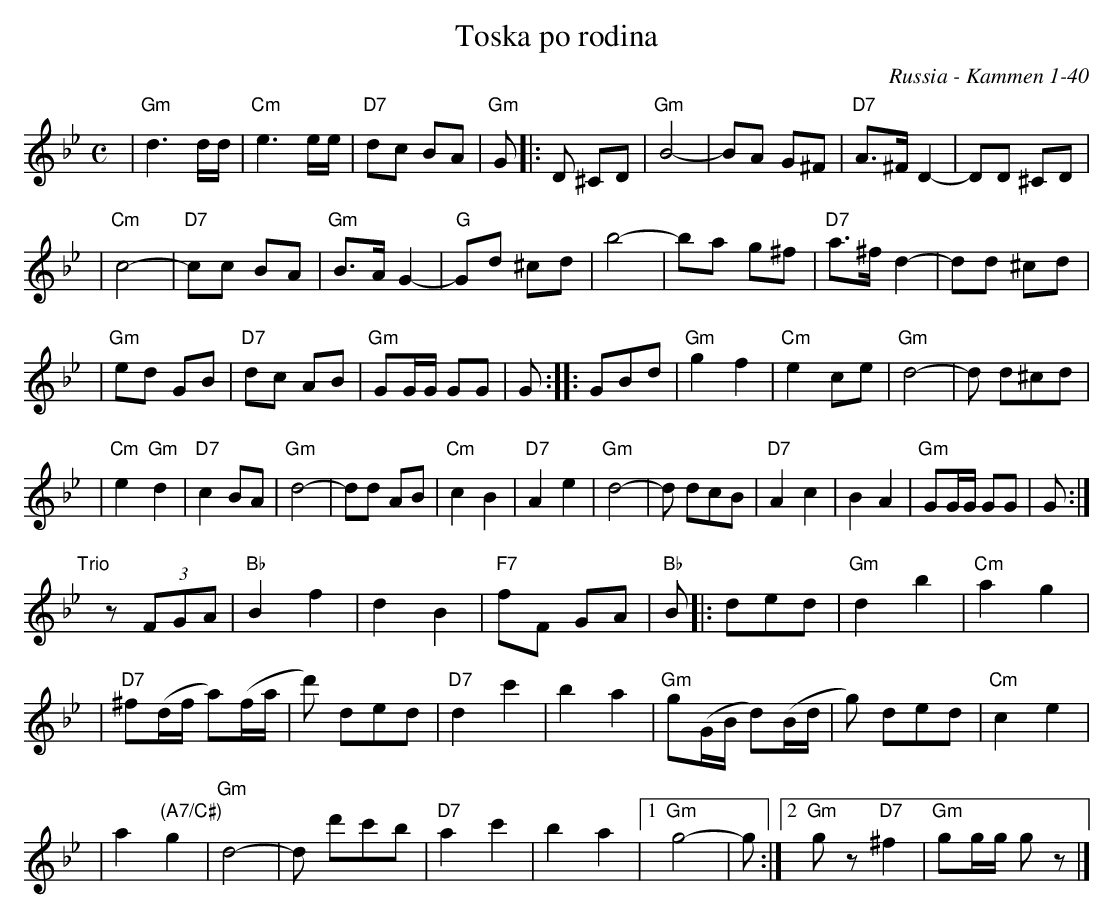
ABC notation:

X:1
T: Toska po rodina
O: Russia - Kammen 1-40
M: C
L: 1/8
K: Gm
| "Gm"d3 d/d/ | "Cm"e3 e/e/ | "D7"dc BA | "Gm"G |: D ^CD \
| "Gm"B4- | BA G^F | "D7"A>^F D2- | DD ^CD |
| "Cm"c4- | "D7"cc BA | "Gm"B>A G2- | "G"Gd ^cd \
| b4- | ba g^f | "D7"a>^f d2- | dd ^cd |
| "Gm"ed GB | "D7"dc AB | "Gm"GG/G/ GG | G \
:: GBd | "Gm"g2 f2 | "Cm"e2 ce | "Gm"d4- | d d^cd |
| "Cm"e2 "Gm"d2 | "D7"c2 BA | "Gm"d4- | dd AB \
| "Cm"c2 B2 | "D7"A2 e2 | "Gm"d4- | d dcB \
| "D7"A2 c2 | B2 A2 | "Gm"GG/G/ GG | G :|
"Trio"[|] z(3FGA | "Bb"B2 f2 | d2 B2 \
| "F7"fF GA | "Bb"B |: ded | "Gm"d2 b2 | "Cm"a2 g2 |
| "D7"^f(d/f/ a)(f/a/ | d') ded | "D7"d2 c'2 | b2 a2 \
| "Gm"g(G/B/ d)(B/d/ | g) ded | "Cm"c2 e2 |
| a2 "(A7/C#)"g2 | "Gm"d4- | d d'c'b | "D7"a2 c'2 \
| b2 a2 |1 "Gm"g4 - | g :|2 "Gm"gz "D7"^f2 | "Gm"gg/g/ gz |]
